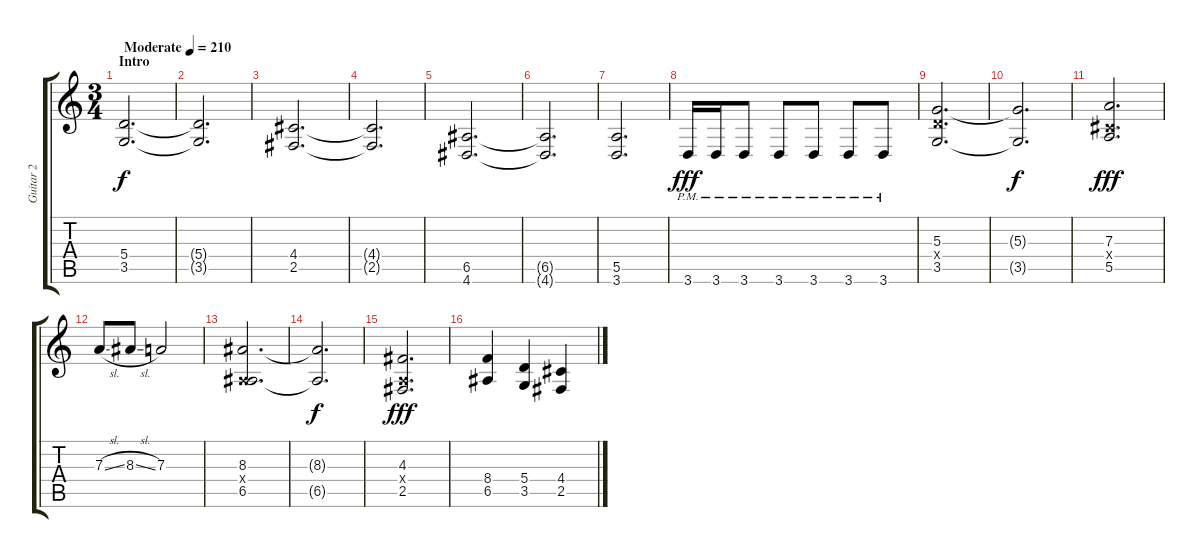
\track ("Guitar 2" "Guitar 2") {instrument distortionguitar}
\staff {score tabs}
\tuning (B3 Gb3 D3 A2 E2 B1) {hide}
\ts (3 4)
\section ("" "Intro")
\tempo (210 "Moderate")
\clef g2
\ks c
(5.4 3.5).2{d dy f instrument distortionguitar} |
(5.4{t} 3.5{t}).2{d} |
(4.4 2.5).2{d} |
(4.4{t} 2.5{t}).2{d} |
(6.5 4.6).2{d} |
(6.5{t} 4.6{t}).2{d} |
(5.5 3.6).2{d} |
3.6{pm}.16{dy fff} 3.6{pm}.16 3.6{pm}.8 3.6{pm}.8 3.6{pm}.8 3.6{pm}.8 3.6{pm}.8 |
(5.3 5.4{x} 3.5).2{d} |
(5.3{t} 3.5{t}).2{d dy f} |
(7.3 4.4{x} 5.5).2{d dy fff} |
7.3{sl}.8 8.3{sl}.8 7.3.2 |
(8.3 0.4{x} 6.5).2{d} |
(8.3{t} 6.5{t}).2{d dy f} |
(4.3 0.4{x} 2.5).2{d dy fff} |
(8.4 6.5).4 (5.4 3.5).4 (4.4 2.5).4
